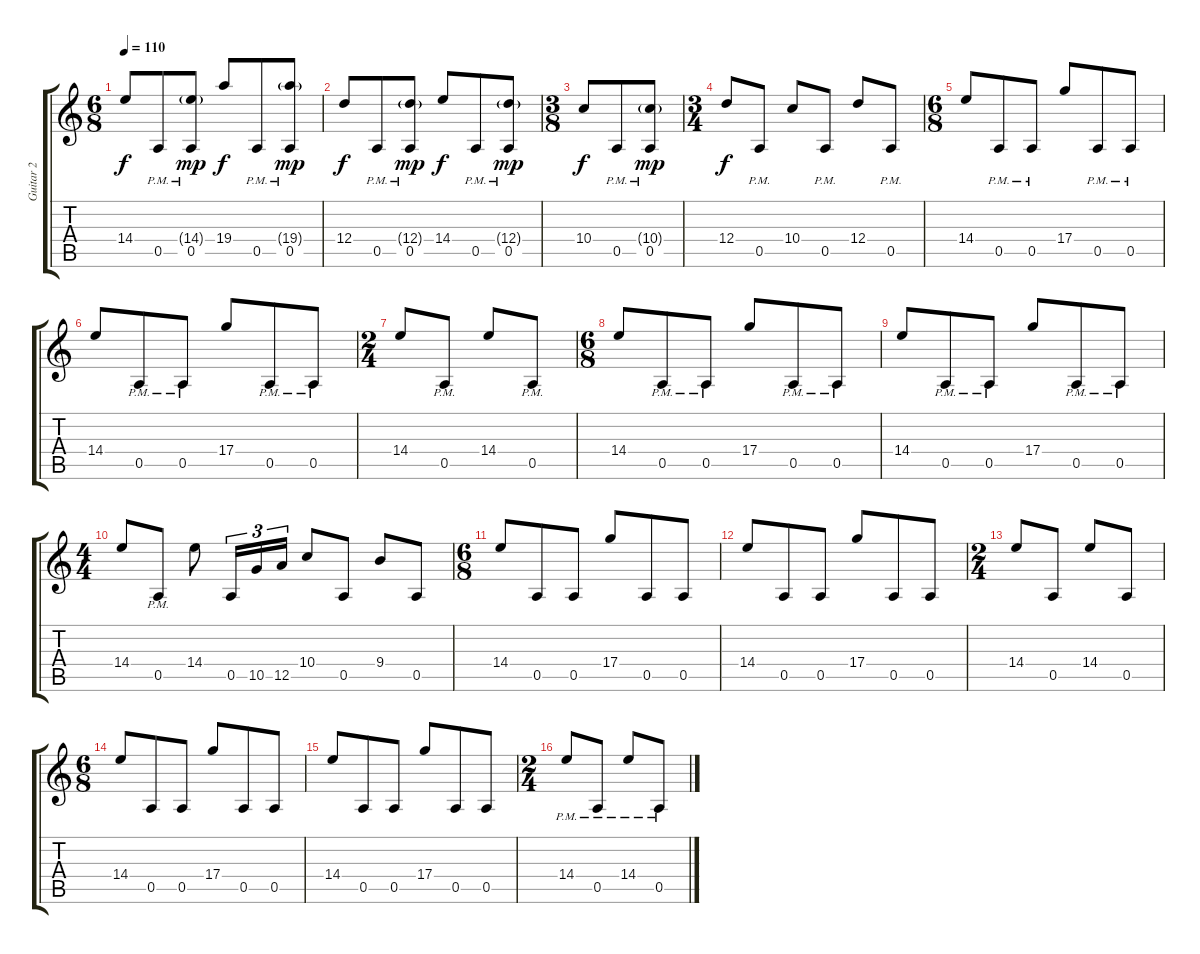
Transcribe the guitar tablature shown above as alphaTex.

\track ("Guitar 2" "Guitar 2") {instrument distortionguitar}
\staff {score tabs}
\tuning (E4 B3 G3 D3 A2 D2) {hide}
\ts (6 8)
\tempo 110
\clef g2
\ks c
14.4.8{dy f} 0.5{pm}.8 (14.4{g} 0.5{pm}).8{dy mp} 19.4.8{dy f} 0.5{pm}.8 (19.4{g} 0.5{pm}).8{dy mp} |
12.4.8{dy f} 0.5{pm}.8 (12.4{g} 0.5{pm}).8{dy mp} 14.4.8{dy f} 0.5{pm}.8 (12.4{g} 0.5{pm}).8{dy mp} |
\ts (3 8)
10.4.8{dy f} 0.5{pm}.8 (10.4{g} 0.5{pm}).8{dy mp} |
\ts (3 4)
12.4.8{dy f} 0.5{pm}.8 10.4.8 0.5{pm}.8 12.4.8 0.5{pm}.8 |
\ts (6 8)
14.4.8 0.5{pm}.8 0.5{pm}.8 17.4.8 0.5{pm}.8 0.5{pm}.8 |
14.4.8 0.5{pm}.8 0.5{pm}.8 17.4.8 0.5{pm}.8 0.5{pm}.8 |
\ts (2 4)
14.4.8 0.5{pm}.8 14.4.8 0.5{pm}.8 |
\ts (6 8)
14.4.8 0.5{pm}.8 0.5{pm}.8 17.4.8 0.5{pm}.8 0.5{pm}.8 |
14.4.8 0.5{pm}.8 0.5{pm}.8 17.4.8 0.5{pm}.8 0.5{pm}.8 |
\ts (4 4)
14.4.8 0.5{pm}.8 14.4.8 0.5.16{tu (3 2)} 10.5.16{tu (3 2)} 12.5.16{tu (3 2)} 10.4.8 0.5.8 9.4.8 0.5.8 |
\ts (6 8)
14.4.8 0.5.8 0.5.8 17.4.8 0.5.8 0.5.8 |
14.4.8{volume 10} 0.5.8 0.5.8 17.4.8 0.5.8 0.5.8 |
\ts (2 4)
14.4.8 0.5.8 14.4.8 0.5.8 |
\ts (6 8)
14.4.8 0.5.8 0.5.8 17.4.8 0.5.8 0.5.8 |
14.4.8 0.5.8 0.5.8 17.4.8 0.5.8 0.5.8 |
\ts (2 4)
14.4{pm}.8 0.5{pm}.8 14.4{pm}.8 0.5{pm}.8
